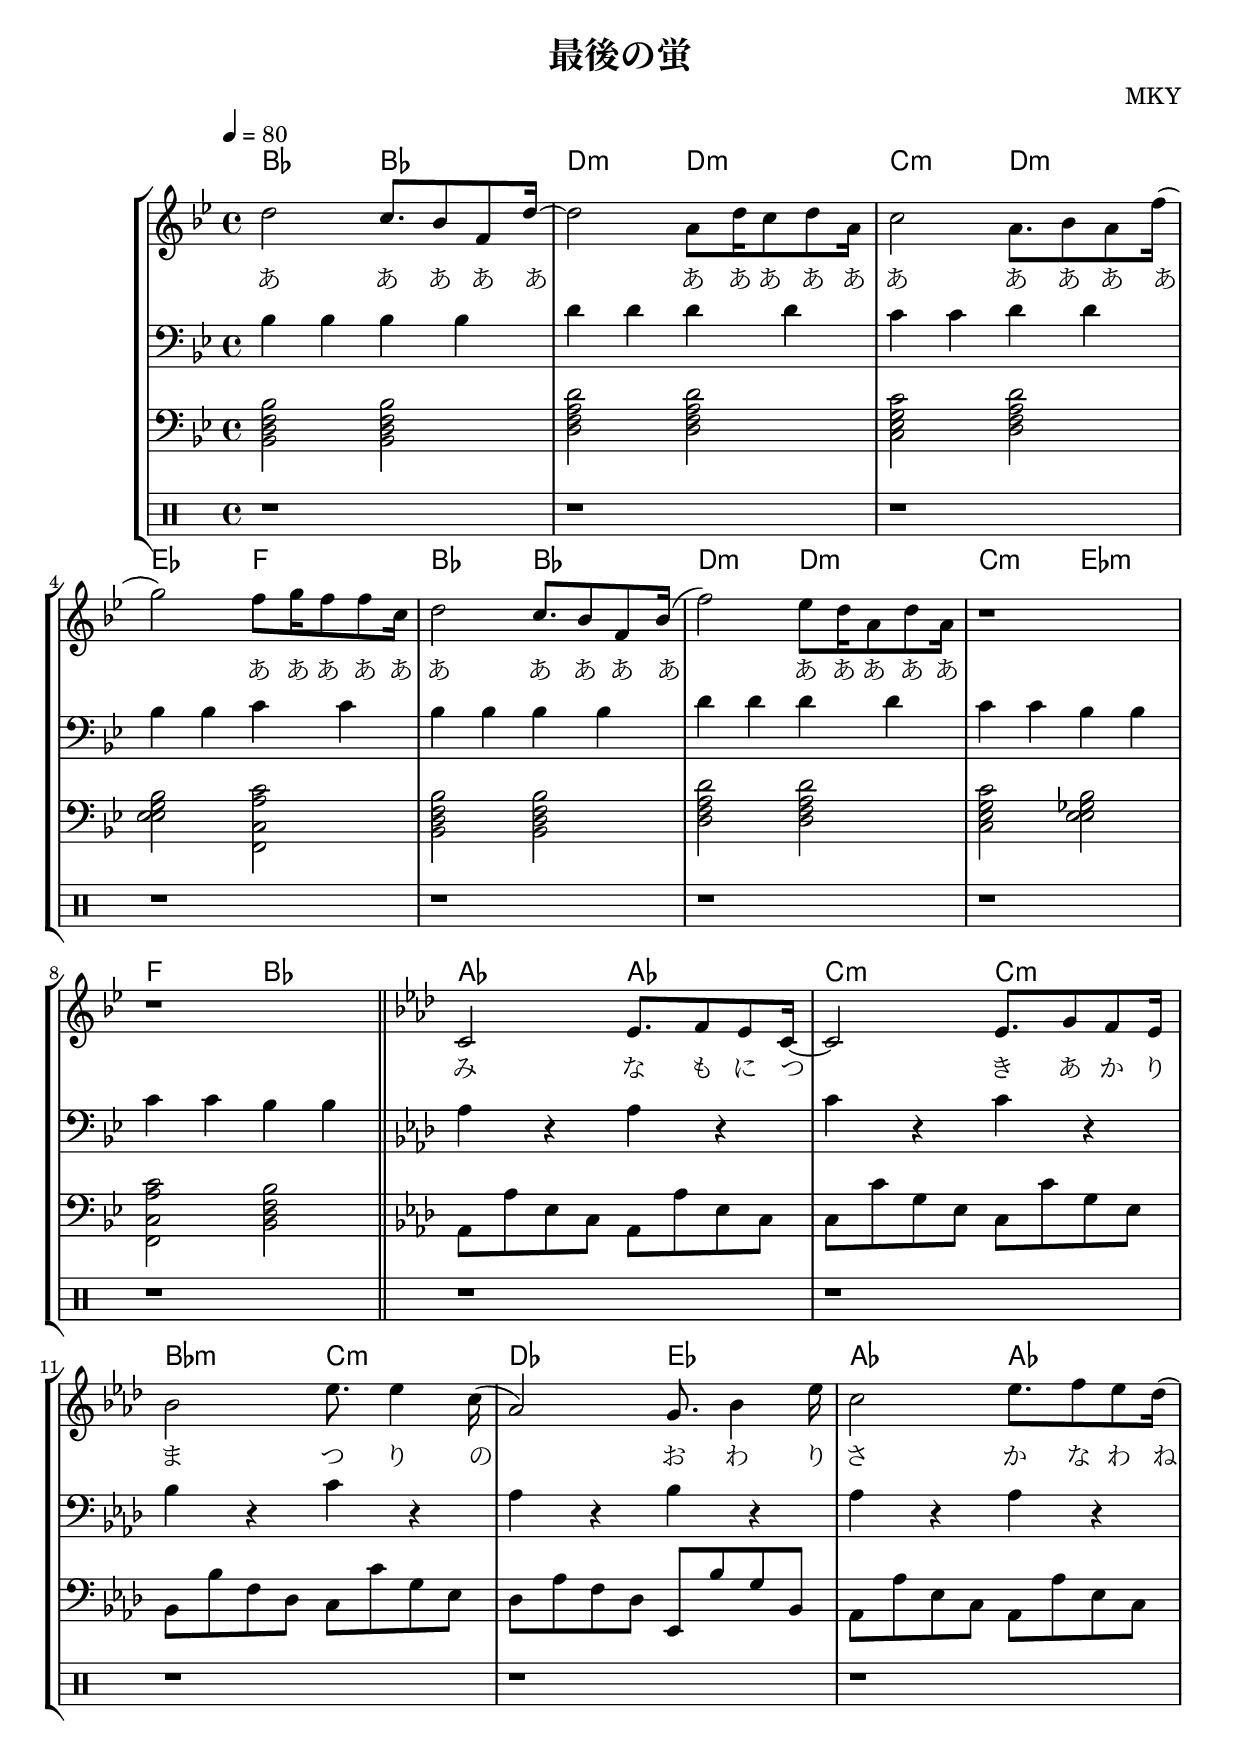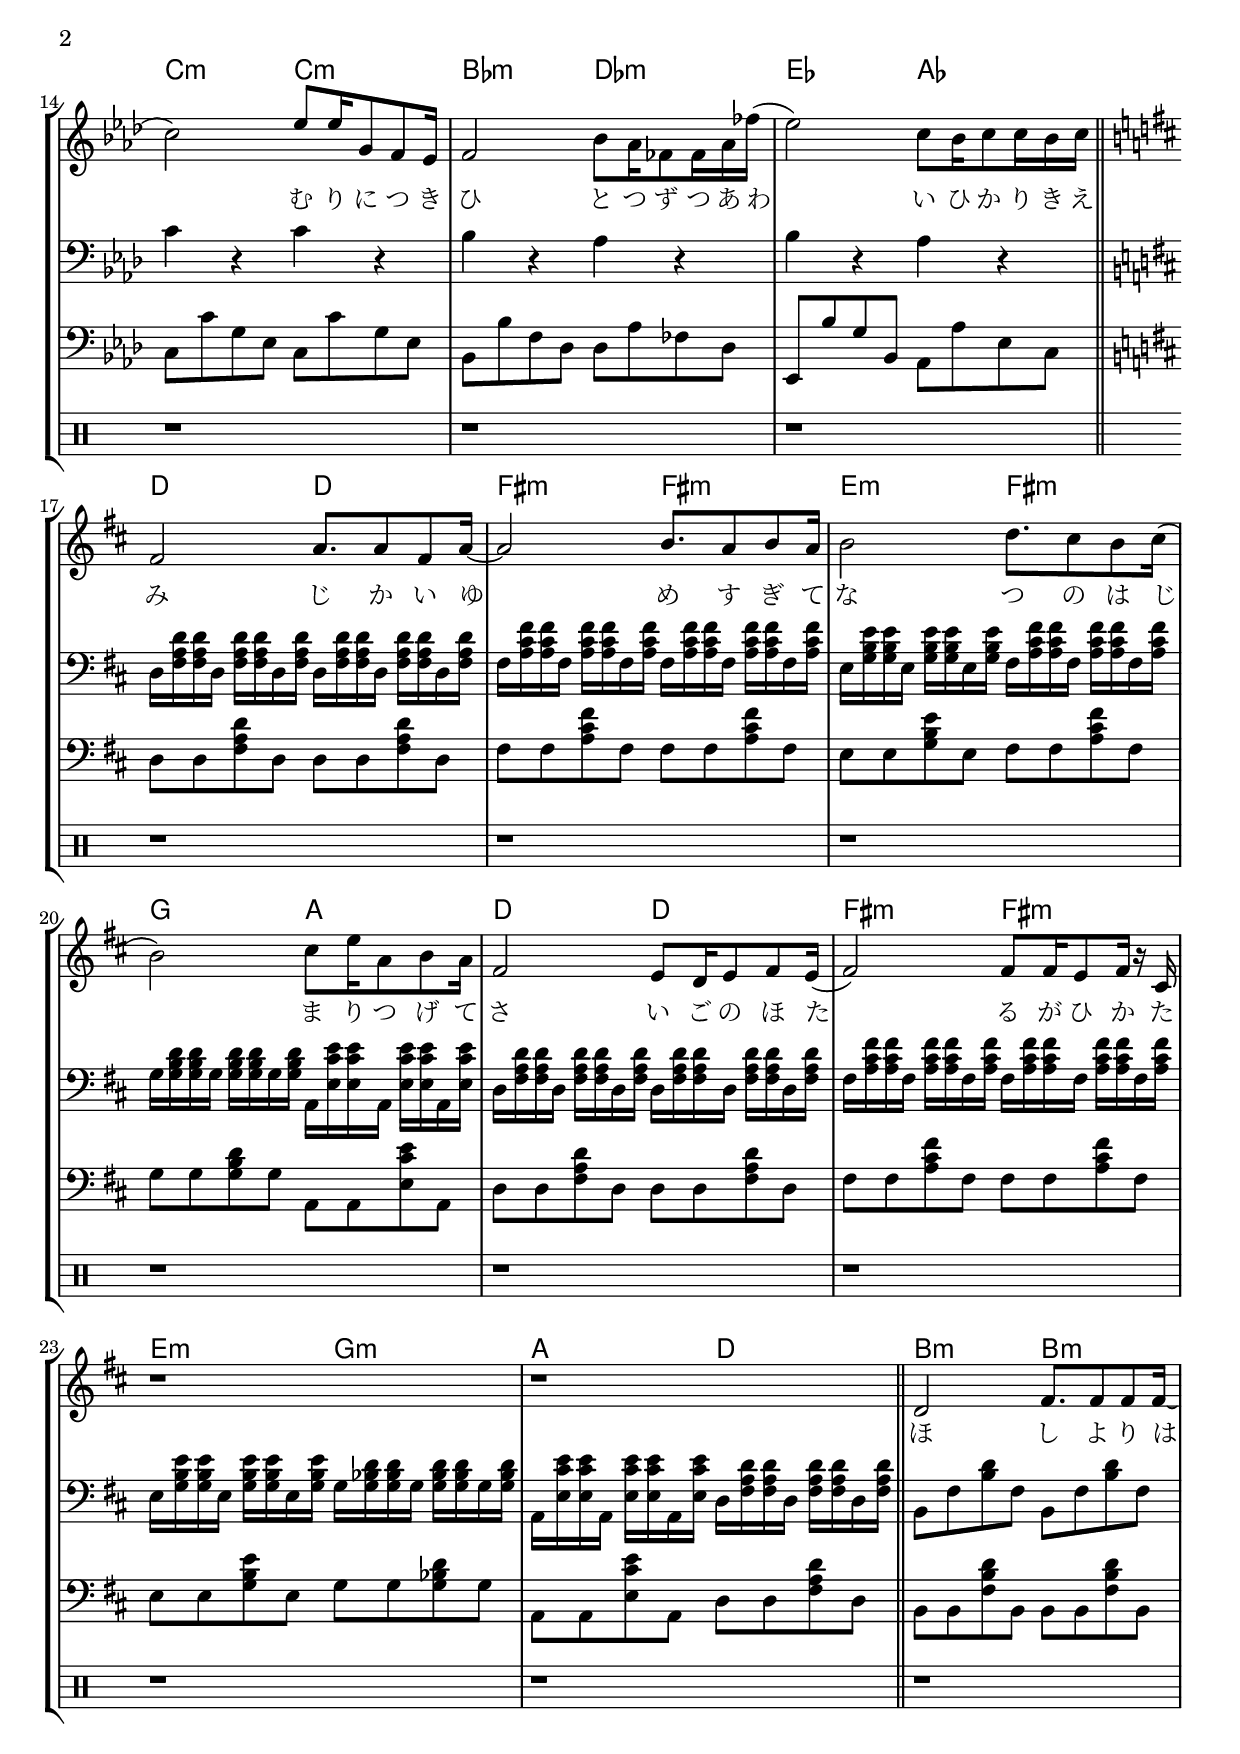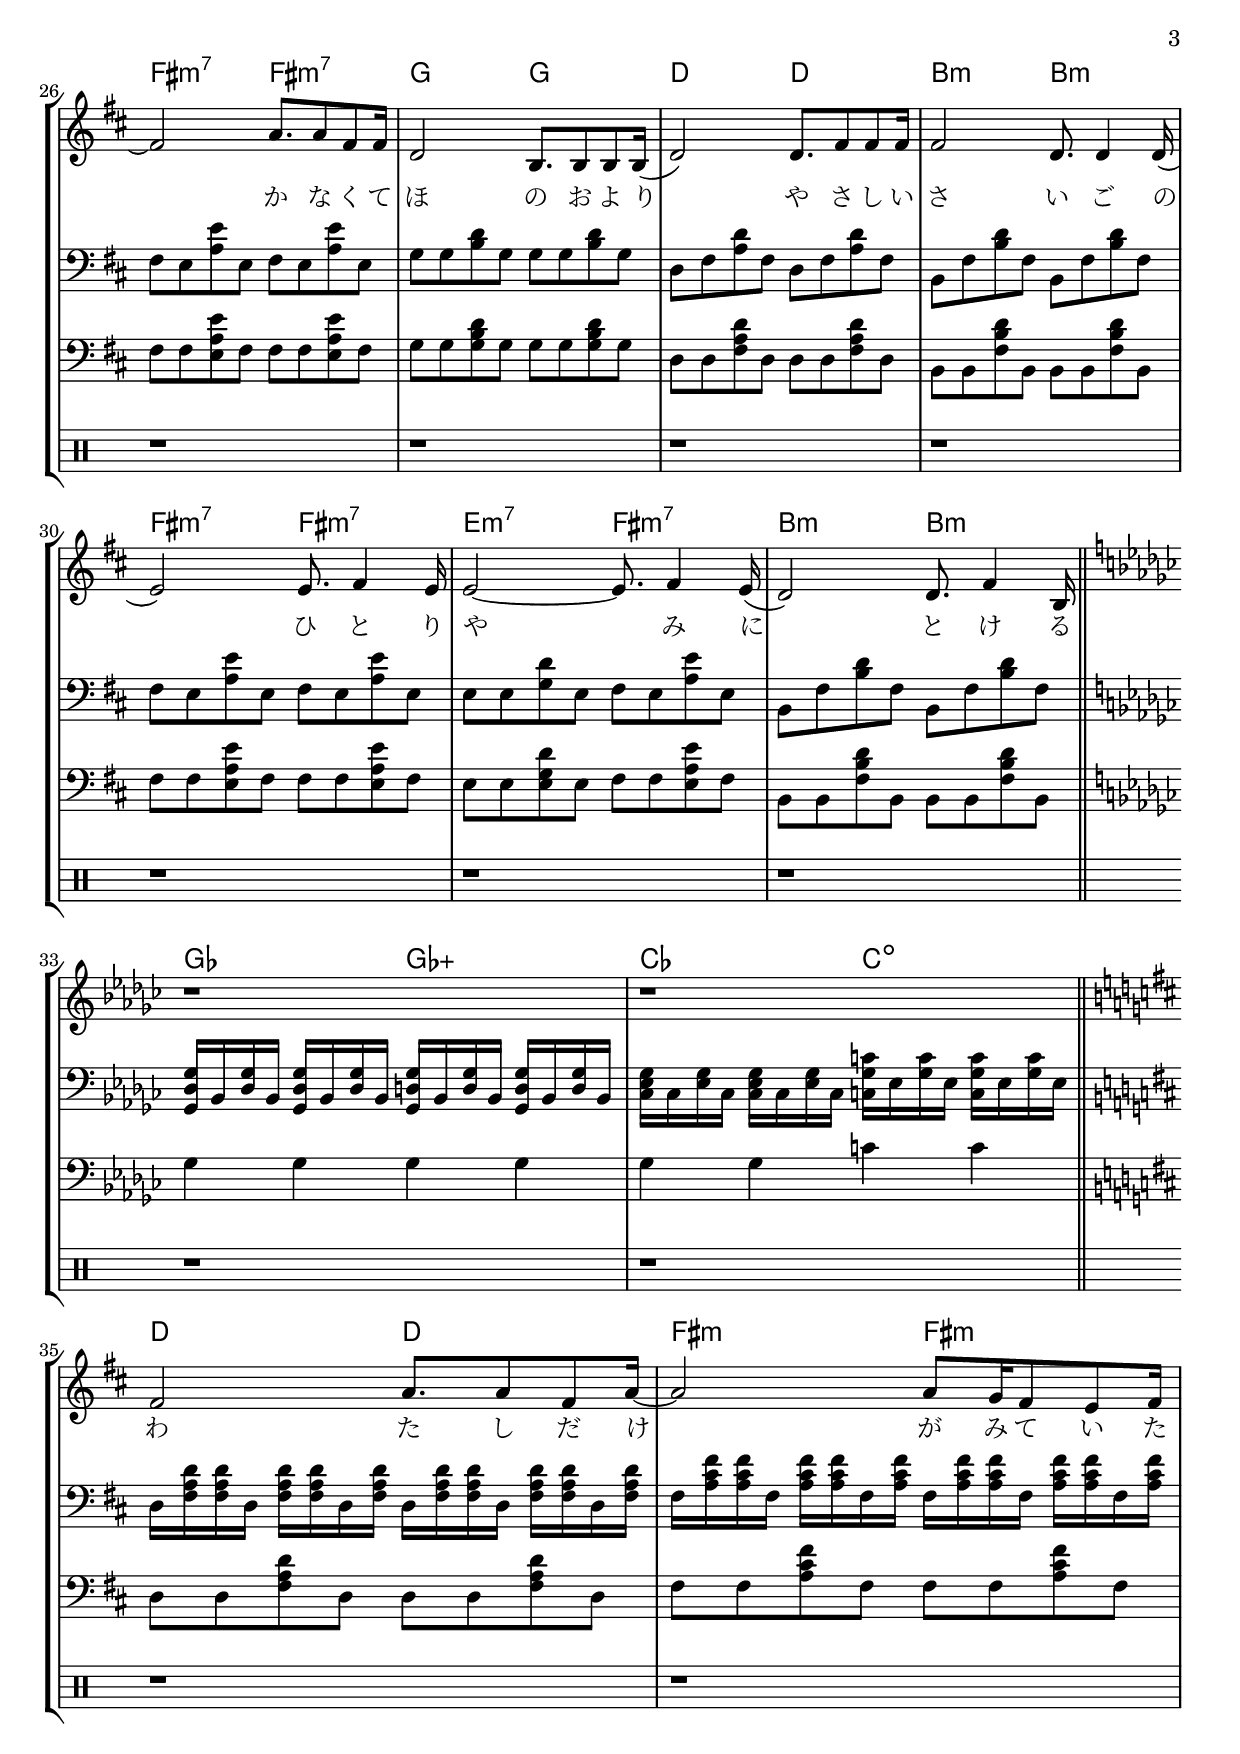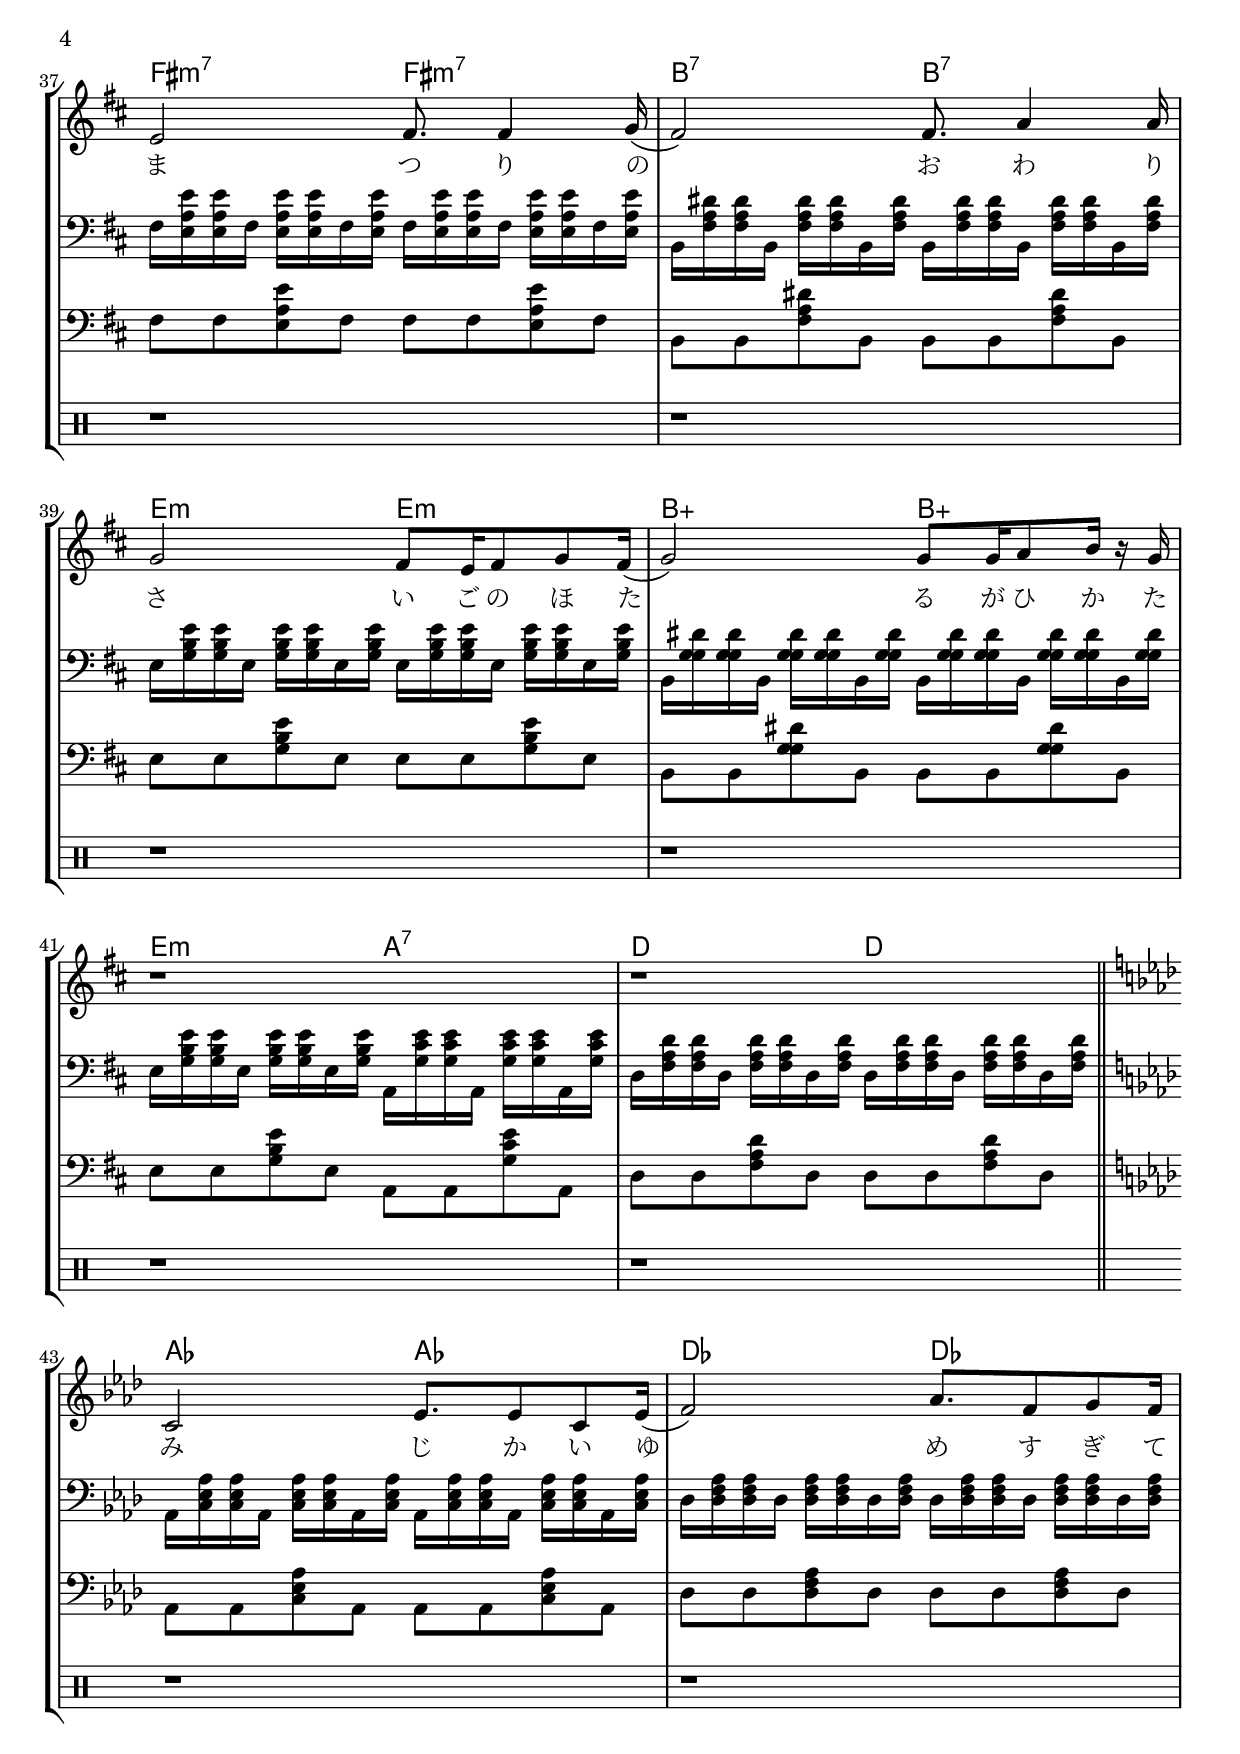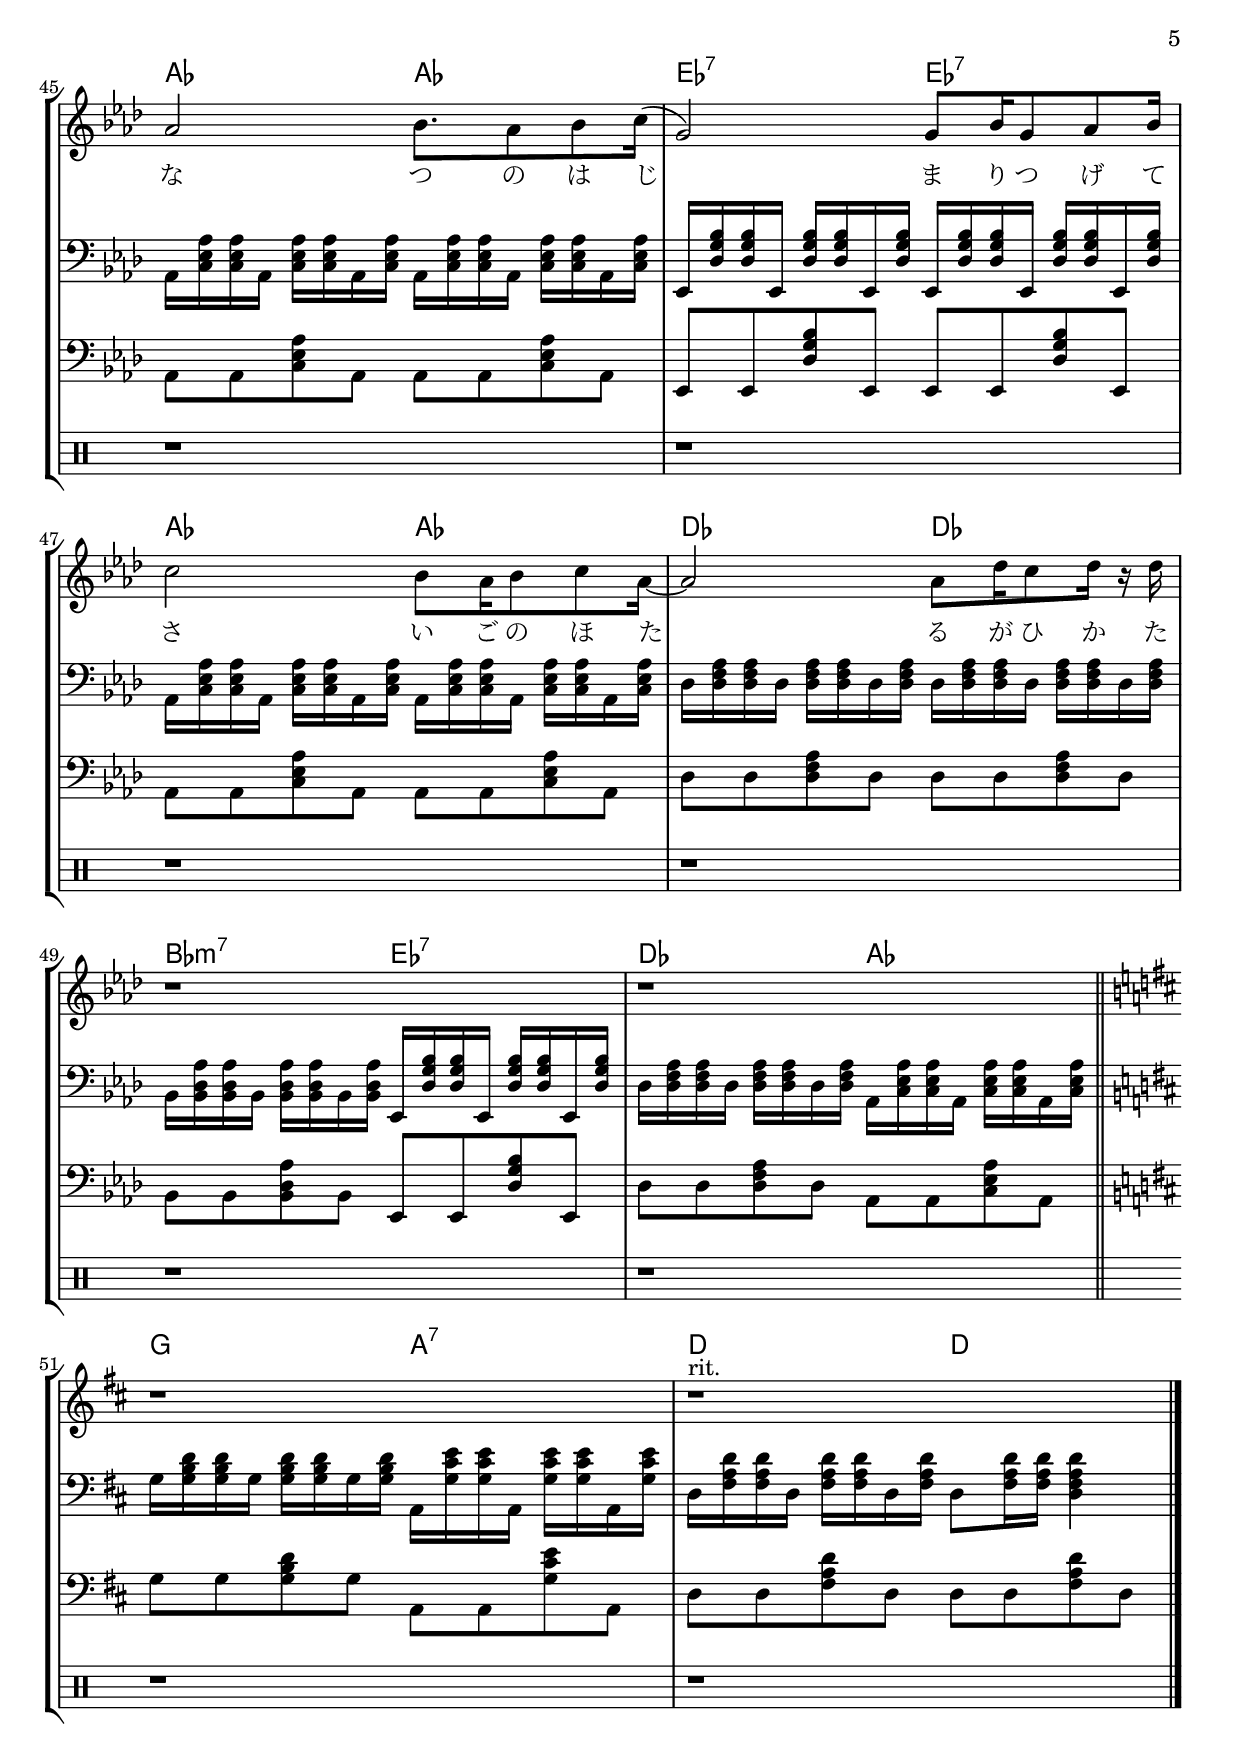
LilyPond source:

\version "2.12.1"

\header {
	title = \markup {最後の蛍}
	composer = \markup \center-column {MKY}
}

harmony = \chordmode {
	bes2 bes d:m d:m c:m d:m es f bes bes d:m d:m c:m es:m f bes 

	as as c:m c:m bes:m c:m des es as as c:m c:m bes:m des:m es as 

	d d fis:m fis:m e:m fis:m g a d d fis:m fis:m e:m g:m a d 

	b:m b:m fis:min7 fis:min7 g g d d b:m b:m fis:min7 fis:min7 e:min7 fis:min7 b:m b:m 

	ges ges:aug ces c:dim 

	d d fis:m fis:m fis:min7 fis:min7 b:7 b:7 e:m e:m b:aug b:aug e:m a:7 d d 

	as as des des as as es:7 es:7 as as des des bes:min7 es:7 des as 

	g a:7 d d 
}

melody = {
	\set Staff.midiInstrument = #"Acoustic grand"
		\key bes \major
	\tempo 4 = 80
 d''2  c''8.  bes'8  f'8  d''16~ 
	d''2  a'8  d''16  c''8  d''8  a'16 
	c''2  a'8.  bes'8  a'8  f''16 
	(g''2)  f''8  g''16  f''8  f''8  c''16 
	d''2  c''8.  bes'8  f'8  bes'16 
	(f''2)  es''8  d''16  a'8  d''8  a'16
	r1 r1 	\set Staff.midiInstrument = #"fss0.35"
		\key as \major
 c'2  es'8.  f'8  es'8  c'16~ 
	c'2  es'8.  g'8  f'8  es'16 
	bes'2  es''8.  es''4  c''16 
	(as'2)  g'8.  bes'4  es''16 
	c''2  es''8.  f''8  es''8  des''16 
	(c''2)  es''8  es''16  g'8  f'8  es'16 
	f'2  bes'8  as'16  fes'8  fes'16  as'16  fes''16 
	(es''2)  c''8  bes'16  c''8  c''16  bes'16  c''16
	\set Staff.midiInstrument = #"fss0.35"
		\key d \major
 fis'2  a'8.  a'8  fis'8  a'16~ 
	a'2  b'8.  a'8  b'8  a'16 
	b'2  d''8.  cis''8  b'8  cis''16 
	(b'2)  cis''8  e''16  a'8  b'8  a'16 
	fis'2  e'8  d'16  e'8  fis'8  e'16 
	(fis'2)  fis'8  fis'16  e'8  fis'16  r16  cis'16
	r1 r1 	\set Staff.midiInstrument = #"fss0.35"
	 d'2  fis'8.  fis'8  fis'8  fis'16~ 
	fis'2  a'8.  a'8  fis'8  fis'16 
	d'2  b8.  b8  b8  b16 
	(d'2)  d'8.  fis'8  fis'8  fis'16 
	fis'2  d'8.  d'4  d'16 
	(e'2)  e'8.  fis'4  e'16 
	e'2~e'8.  fis'4  e'16 
	(d'2)  d'8.  fis'4  b16
	\key ges \major
	r1 | r1   
	\set Staff.midiInstrument = #"fss0.35"
		\key d \major
 fis'2  a'8.  a'8  fis'8  a'16~ 
	a'2  a'8  g'16  fis'8  e'8  fis'16 
	e'2  fis'8.  fis'4  g'16 
	(fis'2)  fis'8.  a'4  a'16 
	g'2  fis'8  e'16  fis'8  g'8  fis'16 
	(g'2)  g'8  g'16  a'8  b'16  r16  g'16
	r1 r1 	\set Staff.midiInstrument = #"fss0.35"
		\key as \major
 c'2  es'8.  es'8  c'8  es'16 
	(f'2)  as'8.  f'8  g'8  f'16 
	as'2  bes'8.  as'8  bes'8  c''16 
	(g'2)  g'8  bes'16  g'8  as'8  bes'16 
	c''2  bes'8  as'16  bes'8  c''8  as'16~ 
	as'2  as'8  des''16  c''8  des''16  r16  des''16
	r1 r1 	\key d \major
	r1 | r1^"rit." \bar "|."
}

words = \lyricmode {
	あ  あ  あ  あ  あ  あ  あ  あ  あ  あ  あ  あ  あ  あ  あ  あ  あ  あ  あ  あ  あ  あ  あ  あ  あ  あ  あ  あ  あ  あ  
	み  な  も  に  つ  き  あ  か  り  ま  つ  り  の  お  わ  り  さ  か  な  わ  ね  む  り  に  つ  き  ひ  と  つ  ず  つ  あ  わ  い  ひ  か  り  き  え  
	み  じ  か  い  ゆ  め  す  ぎ  て  な  つ  の  は  じ  ま  り  つ  げ  て  さ  い  ご  の  ほ  た  る  が  ひ  か  た  
	ほ  し  よ  り  は  か  な  く  て  ほ  の  お  よ  り  や  さ  し  い  さ  い  ご  の  ひ  と  り  や  み  に  と  け  る  
	
	わ  た  し  だ  け  が  み  て  い  た  ま  つ  り  の  お  わ  り  さ  い  ご  の  ほ  た  る  が  ひ  か  た  
	み  じ  か  い  ゆ  め  す  ぎ  て  な  つ  の  は  じ  ま  り  つ  げ  て  さ  い  ご  の  ほ  た  る  が  ひ  か  た  
	
}

tempochange = {
	\tempo 4 = 80
	r1 | r1 | r1 | r1 | r1 | r1 | r1 | r1 \bar "||"
	\tempo 4 = 80
	r1 | r1 | r1 | r1 | r1 | r1 | r1 | r1 \bar "||"
	\tempo 4 = 80
	r1 | r1 | r1 | r1 | r1 | r1 | r1 | r1 \bar "||"
	\tempo 4 = 80
	r1 | r1 | r1 | r1 | r1 | r1 | r1 | r1 \bar "||"
	\tempo 4 = 80
	r1 | r1 \bar "||"
	\tempo 4 = 80
	r1 | r1 | r1 | r1 | r1 | r1 | r1 | r1 \bar "||"
	\tempo 4 = 80
	r1 | r1 | r1 | r1 | r1 | r1 | r1 | r1 \bar "||"
	\tempo 4 = 80
	r1 | \tempo 4 = 60 r2 \tempo 4 = 53 r2 \bar "|."
}

mainacc = {
	\clef bass
	\set Staff.midiInstrument = #"String Ensemble 1"
	\key bes \major
	\tempo 4 = 80
	bes4 bes4
	bes4 bes4
	d'4 d'4
	d'4 d'4
	c'4 c'4
	d'4 d'4
	bes4 bes4
	c'4 c'4
	bes4 bes4
	bes4 bes4
	d'4 d'4
	d'4 d'4
	c'4 c'4
	bes4 bes4
	c'4 c'4
	bes4 bes4
	\bar "||"

	\set Staff.midiInstrument = #"String Ensemble 1"
	\key as \major
	as4 r4
	as4 r4
	c'4 r4
	c'4 r4
	bes4 r4
	c'4 r4
	as4 r4
	bes4 r4
	as4 r4
	as4 r4
	c'4 r4
	c'4 r4
	bes4 r4
	as4 r4
	bes4 r4
	as4 r4
	\bar "||"

	\set Staff.midiInstrument = #"Pad 1 (new age)"
	\key d \major
	d16 <fis a d'>16 <fis a d'>16 d16   <fis a d'>16 <fis a d'>16 d16 <fis a d'>16
	d16 <fis a d'>16 <fis a d'>16 d16   <fis a d'>16 <fis a d'>16 d16 <fis a d'>16
	fis16 <a cis' fis'>16 <a cis' fis'>16 fis16   <a cis' fis'>16 <a cis' fis'>16 fis16 <a cis' fis'>16
	fis16 <a cis' fis'>16 <a cis' fis'>16 fis16   <a cis' fis'>16 <a cis' fis'>16 fis16 <a cis' fis'>16
	e16 <g b e'>16 <g b e'>16 e16   <g b e'>16 <g b e'>16 e16 <g b e'>16
	fis16 <a cis' fis'>16 <a cis' fis'>16 fis16   <a cis' fis'>16 <a cis' fis'>16 fis16 <a cis' fis'>16
	g16 <g b d'>16 <g b d'>16 g16   <g b d'>16 <g b d'>16 g16 <g b d'>16
	a,16 <e cis' e'>16 <e cis' e'>16 a,16   <e cis' e'>16 <e cis' e'>16 a,16 <e cis' e'>16
	d16 <fis a d'>16 <fis a d'>16 d16   <fis a d'>16 <fis a d'>16 d16 <fis a d'>16
	d16 <fis a d'>16 <fis a d'>16 d16   <fis a d'>16 <fis a d'>16 d16 <fis a d'>16
	fis16 <a cis' fis'>16 <a cis' fis'>16 fis16   <a cis' fis'>16 <a cis' fis'>16 fis16 <a cis' fis'>16
	fis16 <a cis' fis'>16 <a cis' fis'>16 fis16   <a cis' fis'>16 <a cis' fis'>16 fis16 <a cis' fis'>16
	e16 <g b e'>16 <g b e'>16 e16   <g b e'>16 <g b e'>16 e16 <g b e'>16
	g16 <g bes d'>16 <g bes d'>16 g16   <g bes d'>16 <g bes d'>16 g16 <g bes d'>16
	a,16 <e cis' e'>16 <e cis' e'>16 a,16   <e cis' e'>16 <e cis' e'>16 a,16 <e cis' e'>16
	d16 <fis a d'>16 <fis a d'>16 d16   <fis a d'>16 <fis a d'>16 d16 <fis a d'>16
	\bar "||"

	\set Staff.midiInstrument = #"Pad 1 (new age)"
	b,8 fis <b d'> fis
	b,8 fis <b d'> fis
	fis8 e <a e'> e
	fis8 e <a e'> e
	g8 g <b d'> g
	g8 g <b d'> g
	d8 fis <a d'> fis
	d8 fis <a d'> fis
	b,8 fis <b d'> fis
	b,8 fis <b d'> fis
	fis8 e <a e'> e
	fis8 e <a e'> e
	e8 e <g d'> e
	fis8 e <a e'> e
	b,8 fis <b d'> fis
	b,8 fis <b d'> fis
	\bar "||"

	\set Staff.midiInstrument = #"Acoustic grand"
	\key ges \major
	<ges, des ges>16 bes,16 <des ges>16 bes,16   <ges, des ges>16 bes,16 <des ges>16 bes,16
	<ges, d ges>16 bes,16 <d ges>16 bes,16   <ges, d ges>16 bes,16 <d ges>16 bes,16
	<ces es ges>16 ces16 <es ges>16 ces16   <ces es ges>16 ces16 <es ges>16 ces16
	<c ges c'>16 es16 <ges c'>16 es16   <c ges c'>16 es16 <ges c'>16 es16
	\bar "||"

	\set Staff.midiInstrument = #"Pad 4 (choir)"
	\key d \major
	d16 <fis a d'>16 <fis a d'>16 d16   <fis a d'>16 <fis a d'>16 d16 <fis a d'>16
	d16 <fis a d'>16 <fis a d'>16 d16   <fis a d'>16 <fis a d'>16 d16 <fis a d'>16
	fis16 <a cis' fis'>16 <a cis' fis'>16 fis16   <a cis' fis'>16 <a cis' fis'>16 fis16 <a cis' fis'>16
	fis16 <a cis' fis'>16 <a cis' fis'>16 fis16   <a cis' fis'>16 <a cis' fis'>16 fis16 <a cis' fis'>16
	fis16 <e a e'>16 <e a e'>16 fis16   <e a e'>16 <e a e'>16 fis16 <e a e'>16
	fis16 <e a e'>16 <e a e'>16 fis16   <e a e'>16 <e a e'>16 fis16 <e a e'>16
	b,16 <fis a dis'>16 <fis a dis'>16 b,16   <fis a dis'>16 <fis a dis'>16 b,16 <fis a dis'>16
	b,16 <fis a dis'>16 <fis a dis'>16 b,16   <fis a dis'>16 <fis a dis'>16 b,16 <fis a dis'>16
	e16 <g b e'>16 <g b e'>16 e16   <g b e'>16 <g b e'>16 e16 <g b e'>16
	e16 <g b e'>16 <g b e'>16 e16   <g b e'>16 <g b e'>16 e16 <g b e'>16
	b,16 <g g dis'>16 <g g dis'>16 b,16   <g g dis'>16 <g g dis'>16 b,16 <g g dis'>16
	b,16 <g g dis'>16 <g g dis'>16 b,16   <g g dis'>16 <g g dis'>16 b,16 <g g dis'>16
	e16 <g b e'>16 <g b e'>16 e16   <g b e'>16 <g b e'>16 e16 <g b e'>16
	a,16 <g cis' e'>16 <g cis' e'>16 a,16   <g cis' e'>16 <g cis' e'>16 a,16 <g cis' e'>16
	d16 <fis a d'>16 <fis a d'>16 d16   <fis a d'>16 <fis a d'>16 d16 <fis a d'>16
	d16 <fis a d'>16 <fis a d'>16 d16   <fis a d'>16 <fis a d'>16 d16 <fis a d'>16
	\bar "||"

	\set Staff.midiInstrument = #"Pad 1 (new age)"
	\key as \major
	as,16 <c es as>16 <c es as>16 as,16   <c es as>16 <c es as>16 as,16 <c es as>16
	as,16 <c es as>16 <c es as>16 as,16   <c es as>16 <c es as>16 as,16 <c es as>16
	des16 <des f as>16 <des f as>16 des16   <des f as>16 <des f as>16 des16 <des f as>16
	des16 <des f as>16 <des f as>16 des16   <des f as>16 <des f as>16 des16 <des f as>16
	as,16 <c es as>16 <c es as>16 as,16   <c es as>16 <c es as>16 as,16 <c es as>16
	as,16 <c es as>16 <c es as>16 as,16   <c es as>16 <c es as>16 as,16 <c es as>16
	es,16 <des g bes>16 <des g bes>16 es,16   <des g bes>16 <des g bes>16 es,16 <des g bes>16
	es,16 <des g bes>16 <des g bes>16 es,16   <des g bes>16 <des g bes>16 es,16 <des g bes>16
	as,16 <c es as>16 <c es as>16 as,16   <c es as>16 <c es as>16 as,16 <c es as>16
	as,16 <c es as>16 <c es as>16 as,16   <c es as>16 <c es as>16 as,16 <c es as>16
	des16 <des f as>16 <des f as>16 des16   <des f as>16 <des f as>16 des16 <des f as>16
	des16 <des f as>16 <des f as>16 des16   <des f as>16 <des f as>16 des16 <des f as>16
	bes,16 <bes, des as>16 <bes, des as>16 bes,16   <bes, des as>16 <bes, des as>16 bes,16 <bes, des as>16
	es,16 <des g bes>16 <des g bes>16 es,16   <des g bes>16 <des g bes>16 es,16 <des g bes>16
	des16 <des f as>16 <des f as>16 des16   <des f as>16 <des f as>16 des16 <des f as>16
	as,16 <c es as>16 <c es as>16 as,16   <c es as>16 <c es as>16 as,16 <c es as>16
	\bar "||"

	\set Staff.midiInstrument = #"Pad 4 (choir)"
	\key d \major
	g16 <g b d'>16 <g b d'>16 g16   <g b d'>16 <g b d'>16 g16 <g b d'>16
	a,16 <g cis' e'>16 <g cis' e'>16 a,16   <g cis' e'>16 <g cis' e'>16 a,16 <g cis' e'>16
	d16 <fis a d'>16 <fis a d'>16 d16   <fis a d'>16 <fis a d'>16 d16 <fis a d'>16
	d8 <fis a d'>16 <fis a d'>16 <d fis a d'>4
	\bar "|."
}

subacc = {
	\clef bass
	\set Staff.midiInstrument = #"Acoustic grand"
	\key bes \major
	\tempo 4 = 80
	<bes, d f bes>2
	<bes, d f bes>2
	<d f a d'>2
	<d f a d'>2
	<c es g c'>2
	<d f a d'>2
	<es es g bes>2
	<f, c a c'>2
	<bes, d f bes>2
	<bes, d f bes>2
	<d f a d'>2
	<d f a d'>2
	<c es g c'>2
	<es es ges bes>2
	<f, c a c'>2
	<bes, d f bes>2
	\bar "||"

	\set Staff.midiInstrument = #"Electric Guitar (clean)"
	\key as \major
	as,8 as es c
	as,8 as es c
	c8 c' g es
	c8 c' g es
	bes,8 bes f des
	c8 c' g es
	des8 as f des
	es,8 bes g bes,
	as,8 as es c
	as,8 as es c
	c8 c' g es
	c8 c' g es
	bes,8 bes f des
	des8 as fes des
	es,8 bes g bes,
	as,8 as es c
	\bar "||"

	\set Staff.midiInstrument = #"Acoustic grand"
	\key d \major
	d8 d8 <fis a d'>8 d8
	d8 d8 <fis a d'>8 d8
	fis8 fis8 <a cis' fis'>8 fis8
	fis8 fis8 <a cis' fis'>8 fis8
	e8 e8 <g b e'>8 e8
	fis8 fis8 <a cis' fis'>8 fis8
	g8 g8 <g b d'>8 g8
	a,8 a,8 <e cis' e'>8 a,8
	d8 d8 <fis a d'>8 d8
	d8 d8 <fis a d'>8 d8
	fis8 fis8 <a cis' fis'>8 fis8
	fis8 fis8 <a cis' fis'>8 fis8
	e8 e8 <g b e'>8 e8
	g8 g8 <g bes d'>8 g8
	a,8 a,8 <e cis' e'>8 a,8
	d8 d8 <fis a d'>8 d8
	\bar "||"

	\set Staff.midiInstrument = #"Acoustic grand"
	b,8 b,8 <fis b d'>8 b,8
	b,8 b,8 <fis b d'>8 b,8
	fis8 fis8 <e a e'>8 fis8
	fis8 fis8 <e a e'>8 fis8
	g8 g8 <g b d'>8 g8
	g8 g8 <g b d'>8 g8
	d8 d8 <fis a d'>8 d8
	d8 d8 <fis a d'>8 d8
	b,8 b,8 <fis b d'>8 b,8
	b,8 b,8 <fis b d'>8 b,8
	fis8 fis8 <e a e'>8 fis8
	fis8 fis8 <e a e'>8 fis8
	e8 e8 <e g d'>8 e8
	fis8 fis8 <e a e'>8 fis8
	b,8 b,8 <fis b d'>8 b,8
	b,8 b,8 <fis b d'>8 b,8
	\bar "||"

	\set Staff.midiInstrument = #"String Ensemble 1"
	\key ges \major
	ges4 ges4
	ges4 ges4
	ges4 ges4
	c'4 c'4
	\bar "||"

	\set Staff.midiInstrument = #"Acoustic grand"
	\key d \major
	d8 d8 <fis a d'>8 d8
	d8 d8 <fis a d'>8 d8
	fis8 fis8 <a cis' fis'>8 fis8
	fis8 fis8 <a cis' fis'>8 fis8
	fis8 fis8 <e a e'>8 fis8
	fis8 fis8 <e a e'>8 fis8
	b,8 b,8 <fis a dis'>8 b,8
	b,8 b,8 <fis a dis'>8 b,8
	e8 e8 <g b e'>8 e8
	e8 e8 <g b e'>8 e8
	b,8 b,8 <g g dis'>8 b,8
	b,8 b,8 <g g dis'>8 b,8
	e8 e8 <g b e'>8 e8
	a,8 a,8 <g cis' e'>8 a,8
	d8 d8 <fis a d'>8 d8
	d8 d8 <fis a d'>8 d8
	\bar "||"

	\set Staff.midiInstrument = #"Acoustic grand"
	\key as \major
	as,8 as,8 <c es as>8 as,8
	as,8 as,8 <c es as>8 as,8
	des8 des8 <des f as>8 des8
	des8 des8 <des f as>8 des8
	as,8 as,8 <c es as>8 as,8
	as,8 as,8 <c es as>8 as,8
	es,8 es,8 <des g bes>8 es,8
	es,8 es,8 <des g bes>8 es,8
	as,8 as,8 <c es as>8 as,8
	as,8 as,8 <c es as>8 as,8
	des8 des8 <des f as>8 des8
	des8 des8 <des f as>8 des8
	bes,8 bes,8 <bes, des as>8 bes,8
	es,8 es,8 <des g bes>8 es,8
	des8 des8 <des f as>8 des8
	as,8 as,8 <c es as>8 as,8
	\bar "||"

	\set Staff.midiInstrument = #"Acoustic grand"
	\key d \major
	g8 g8 <g b d'>8 g8
	a,8 a,8 <g cis' e'>8 a,8
	d8 d8 <fis a d'>8 d8
	d8 d8 <fis a d'>8 d8
	\bar "|."
}

percA = {
	\drummode {
	r1 |r1 |r1 |r1 |r1 |r1 |r1 |r1 \bar "||"
	r1 |r1 |r1 |r1 |r1 |r1 |r1 |r1 \bar "||"
	r1 |r1 |r1 |r1 |r1 |r1 |r1 |r1 \bar "||"
	r1 |r1 |r1 |r1 |r1 |r1 |r1 |r1 \bar "||"
	r1 |r1 \bar "||"
	r1 |r1 |r1 |r1 |r1 |r1 |r1 |r1 \bar "||"
	r1 |r1 |r1 |r1 |r1 |r1 |r1 |r1 \bar "||"
	r1 |r1 \bar "|."
	}
}

percB = {
	\drummode {
	r1 |r1 |r1 |r1 |r1 |r1 |r1 |r1 \bar "||"
	r1 |r1 |r1 |r1 |r1 |r1 |r1 |r1 \bar "||"
	r1 |r1 |r1 |r1 |r1 |r1 |r1 |r1 \bar "||"
	r1 |r1 |r1 |r1 |r1 |r1 |r1 |r1 \bar "||"
	r1 |r1 \bar "||"
	r1 |r1 |r1 |r1 |r1 |r1 |r1 |r1 \bar "||"
	r1 |r1 |r1 |r1 |r1 |r1 |r1 |r1 \bar "||"
	r1 |r1 \bar "|."
	}
}

percC = {
	\drummode {
	r1 |r1 |r1 |r1 |r1 |r1 |r1 |r1 \bar "||"
	r1 |r1 |r1 |r1 |r1 |r1 |r1 |r1 \bar "||"
	r1 |r1 |r1 |r1 |r1 |r1 |r1 |r1 \bar "||"
	r1 |r1 |r1 |r1 |r1 |r1 |r1 |r1 \bar "||"
	r1 |r1 \bar "||"
	r1 |r1 |r1 |r1 |r1 |r1 |r1 |r1 \bar "||"
	r1 |r1 |r1 |r1 |r1 |r1 |r1 |r1 \bar "||"
	r1 |r1 \bar "|."
	}
}

percD = {
	\drummode {
	r1 |r1 |r1 |r1 |r1 |r1 |r1 |r1 \bar "||"
	r1 |r1 |r1 |r1 |r1 |r1 |r1 |r1 \bar "||"
	r1 |r1 |r1 |r1 |r1 |r1 |r1 |r1 \bar "||"
	r1 |r1 |r1 |r1 |r1 |r1 |r1 |r1 \bar "||"
	r1 |r1 \bar "||"
	r1 |r1 |r1 |r1 |r1 |r1 |r1 |r1 \bar "||"
	r1 |r1 |r1 |r1 |r1 |r1 |r1 |r1 \bar "||"
	r1 |r1 \bar "|."
	}
}

percE = {
	\drummode {
	r1 |r1 |r1 |r1 |r1 |r1 |r1 |r1 \bar "||"
	r1 |r1 |r1 |r1 |r1 |r1 |r1 |r1 \bar "||"
	r1 |r1 |r1 |r1 |r1 |r1 |r1 |r1 \bar "||"
	r1 |r1 |r1 |r1 |r1 |r1 |r1 |r1 \bar "||"
	r1 |r1 \bar "||"
	r1 |r1 |r1 |r1 |r1 |r1 |r1 |r1 \bar "||"
	r1 |r1 |r1 |r1 |r1 |r1 |r1 |r1 \bar "||"
	r1 |r1 \bar "|."
	}
}

\score {
	<<
		\new StaffGroup <<
			\new ChordNames {\harmony}
			\new Voice = "melody" {\melody}
			\new Lyrics \lyricsto "melody" \words
			\new Staff = "mainacc" {\mainacc}
			\new Staff = "subacc" {\subacc}
			\new DrumStaff <<
				\new DrumVoice {\percA}
				\new DrumVoice {\percB}
				\new DrumVoice {\percC}
				\new DrumVoice {\percD}
				\new DrumVoice {\percE}
			>>
		>>
	>>
	\layout { }
}
